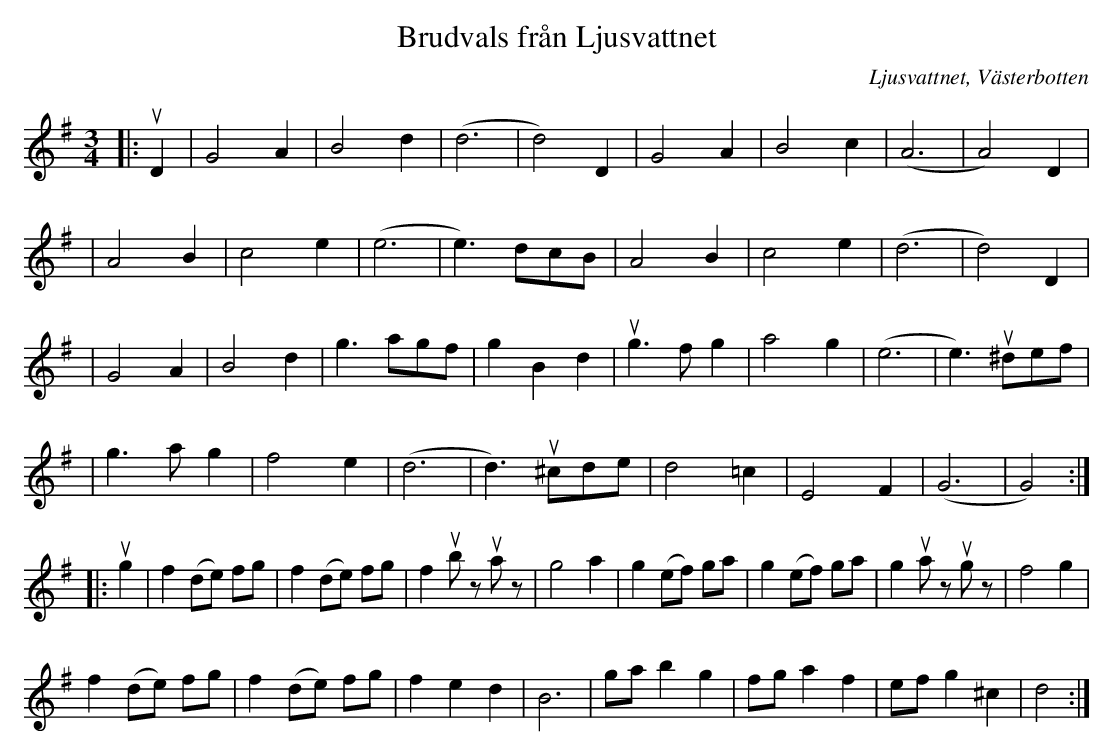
X:1
T:Brudvals från Ljusvattnet
O:Ljusvattnet, Västerbotten
M:3/4
L:1/4
K:G
|: uD | G2A | B2d | (d3 | d2)D | G2A | B2c | (A3 | A2)D |
|A2B | c2e | (e3 | e3/)d/c/B/ | A2B | c2e | (d3 | d2)D |
| G2A | B2d | g3/a/g/f/ | gBd | ug3/f/g | a2 g | (e3 | e3/)u^d/e/f/ |
| g3/a/g | f2e | (d3 | d3/)u^c/d/e/ | d2=c | E2F | (G3 | G2) :|
L:1/8
|: ug2 | f2 (de) fg | f2 (de) fg | f2 ubz uaz | g4 a2 | g2 (ef) ga | g2 (ef) ga | g2 uaz ugz | f4 g2 |
f2 (de) fg | f2 (de) fg | f2 e2 d2 | B6 | ga b2 g2 | fg a2 f2 | ef g2 ^c2 | d4 :|
